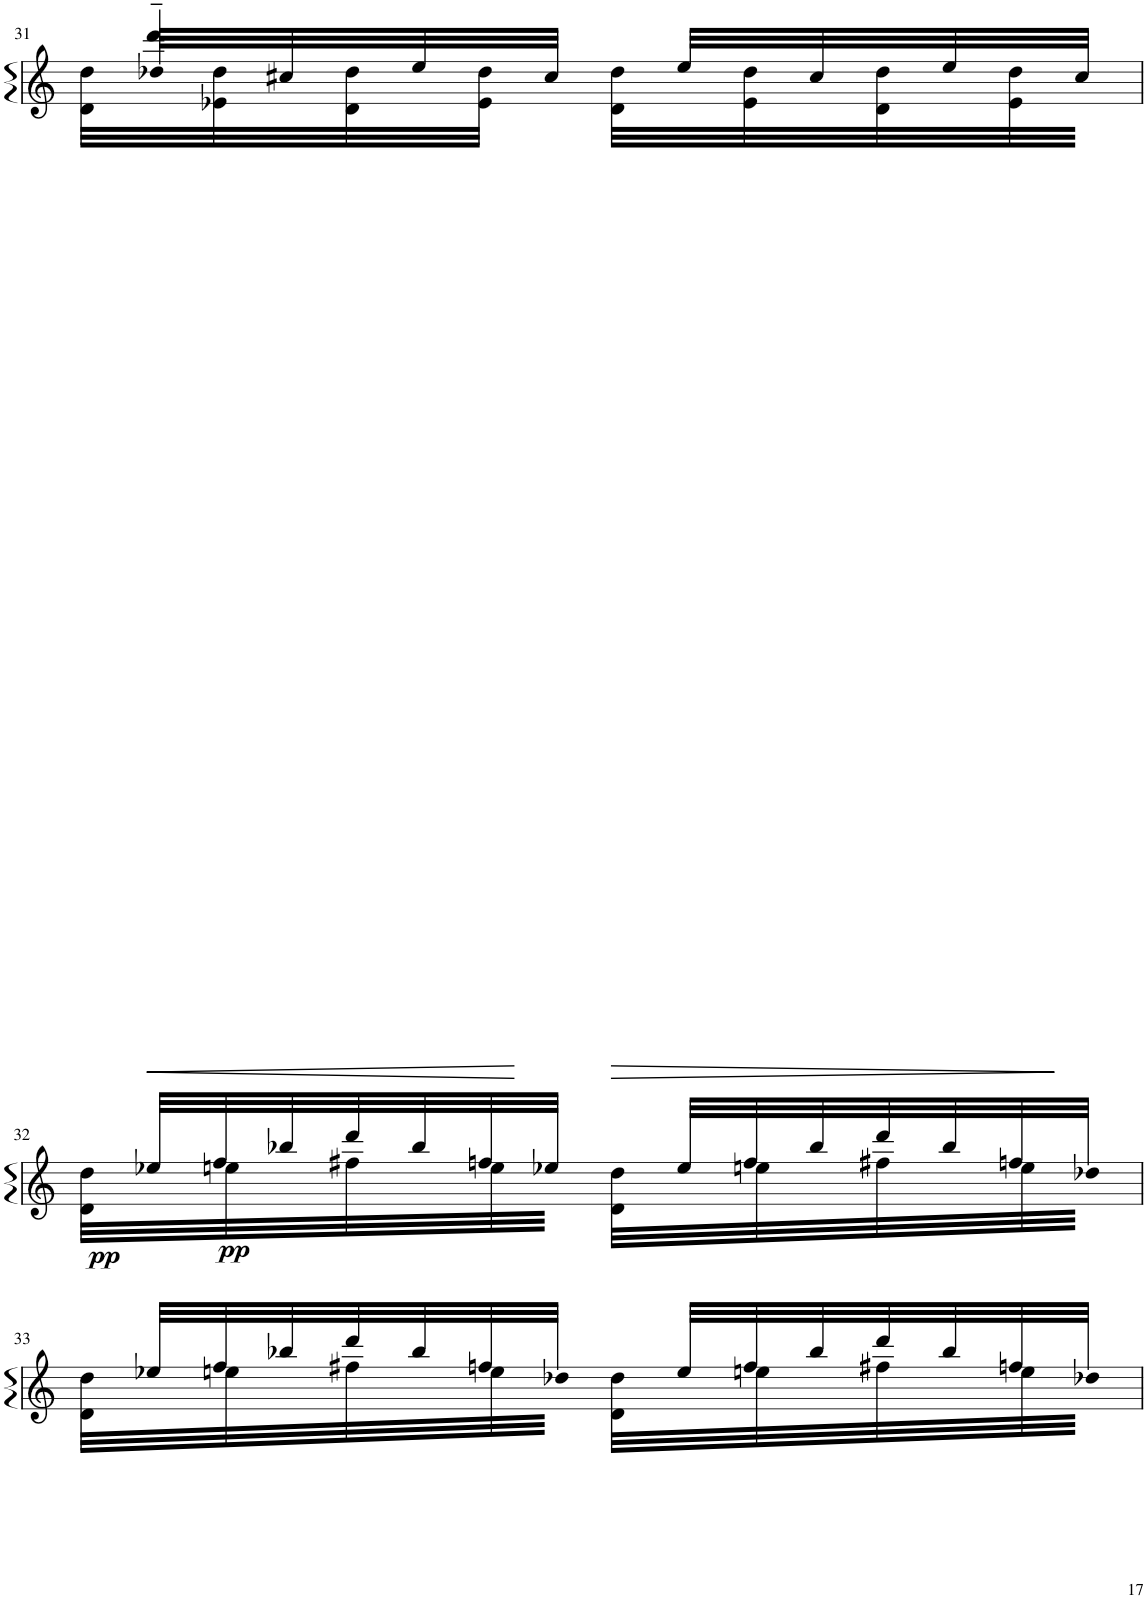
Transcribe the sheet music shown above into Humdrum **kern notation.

**kern	**dynam
*part1	*part1
*staff1	*staff1
*I"Piano	*
*I'Pno	*
!!LO:PB:g=z
*clefG2	*
*k[]	*
*M2/4	*
=31	=31
*^	*
*	*^	*
32ryy	32d\ 32dd\LLL	32ryy	.
!	!	!	!LO:HP:b
32ee-X/LLL	32ryy	4ddd~/	<
32ryy	32e-X\ 32dd\	.	.
32cc#X/	32ryy	.	.
32ryy	32d\ 32dd\	.	.
32ee-/	32ryy	.	.
32ryy	32e-\ 32dd\JJJ	.	.
32cc#/JJJ	32ryy	.	[
!	!	!	!LO:HP:b
32ryy	32d\ 32dd\LLL	.	>
32ee-/LLL	32ryy	8..ryy	.
32ryy	32e-\ 32dd\	.	.
32cc#/	32ryy	.	.
32ryy	32d\ 32dd\	.	.
32ee-/	32ryy	.	.
32ryy	32e-\ 32dd\	.	.
32cc#/JJJ	32ryy	.	]
*	*v	*v	*
!!LO:LB:g=z
=32	=32	=32
!	!	!LO:DY:b
32ryy	32d\ 32dd\LLL	pp
!	!	!LO:DY:b
32ee-X/LLL	32ryy	pp
32ff/	32een\	.
32bb-X/	32ryy	.
32ddd/	32ff#X\	.
32bb-/	32ryy	.
32ffn/	32ee\	.
32ee-X/JJJ	32ryy	.
32ryy	32d\ 32dd\LLL	.
32ee-/LLL	32ryy	.
32ff/	32een\	.
32bb-/	32ryy	.
32ddd/	32ff#X\	.
32bb-/	32ryy	.
32ffn/	32ee\	.
32ee-X/JJJ	32ryy	.
!!LO:LB:g=z	!!
=33	=33	=33
32ryy	32d\ 32dd\LLL	.
32ee-X/LLL	32ryy	.
32ff/	32een\	.
32bb-X/	32ryy	.
32ddd/	32ff#X\	.
32bb-/	32ryy	.
32ffn/	32ee\	.
32ee-X/JJJ	32ryy	.
32ryy	32d\ 32dd\LLL	.
32ee-/LLL	32ryy	.
32ff/	32een\	.
32bb-/	32ryy	.
32ddd/	32ff#X\	.
32bb-/	32ryy	.
32ffn/	32ee\	.
32ee-X/JJJ	32ryy	.
*v	*v	*
=	=
*-	*-
